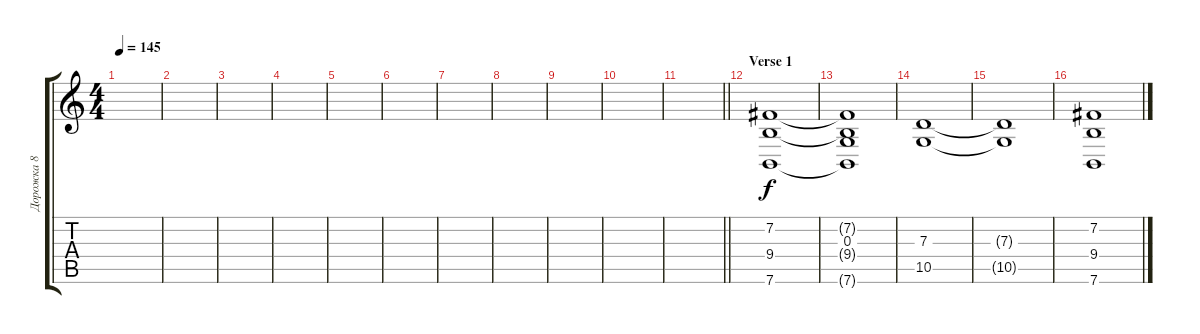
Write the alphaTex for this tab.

\track ("Дорожка 8" "Дорожка 8") {instrument electricgrandpiano}
\staff {score tabs}
\tuning (E4 B3 G3 D3 A2 E2) {hide}
\ts (4 4)
\tempo 145
\clef g2
\ks c
|
|
|
|
|
|
|
|
|
|
\barLineRight lightlight
|
\section ("" "Verse 1")
(7.2 9.4 7.6).1 |
(7.2{t} 0.3 9.4{t} 7.6{t}).1 |
(7.3 10.5).1 |
(7.3{t} 10.5{t}).1 |
(7.2 9.4 7.6).1
